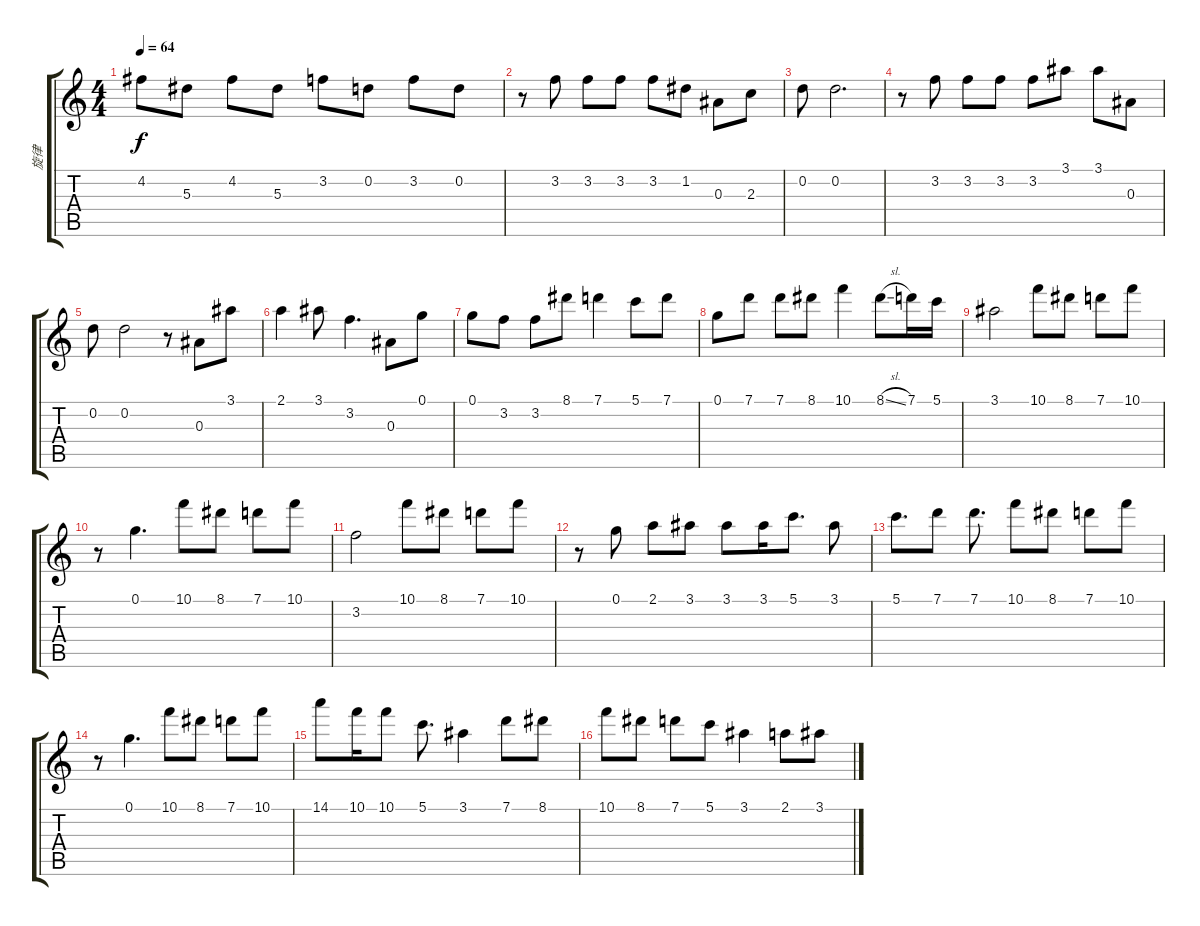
\track ("旋律" "旋律") {instrument acousticguitarsteel}
\staff {score tabs}
\tuning (G4 D4 Bb3 F3 C3 G2) {hide}
\ts (4 4)
\tempo 64
\clef g2
\ks c
4.2.8{dy f} 5.3.8 4.2.8 5.3.8 3.2.8 0.2.8 3.2.8 0.2.8 |
r.8 3.2.8 3.2.8 3.2.8 3.2.8 1.2.8 0.3.8 2.3.8 |
0.2.8 0.2.2{d} |
r.8 3.2.8 3.2.8 3.2.8 3.2.8 3.1.8 3.1.8 0.3.8 |
0.2.8 0.2.2 r.8 0.3.8 3.1.8 |
2.1.4 3.1.8 3.2.4{d} 0.3.8 0.1.8 |
0.1.8 3.2.8 3.2.8 8.1.8 7.1.4 5.1.8 7.1.8 |
0.1.8 7.1.8 7.1.8 8.1.8 10.1.4 8.1{sl}.8 7.1.16 5.1.16 |
3.1.2 10.1.8 8.1.8 7.1.8 10.1.8 |
r.8 0.1.4{d} 10.1.8 8.1.8 7.1.8 10.1.8 |
3.2.2 10.1.8 8.1.8 7.1.8 10.1.8 |
r.8 0.1.8 2.1.8 3.1.8 3.1.8 3.1.16 5.1.8{d} 3.1.8 |
5.1.8{d} 7.1.8 7.1.8{d} 10.1.8 8.1.8 7.1.8 10.1.8 |
r.8 0.1.4{d} 10.1.8 8.1.8 7.1.8 10.1.8 |
14.1.8 10.1.16 10.1.8 5.1.8{d} 3.1.4 7.1.8 8.1.8 |
10.1.8 8.1.8 7.1.8 5.1.8 3.1.4 2.1.8 3.1.8
